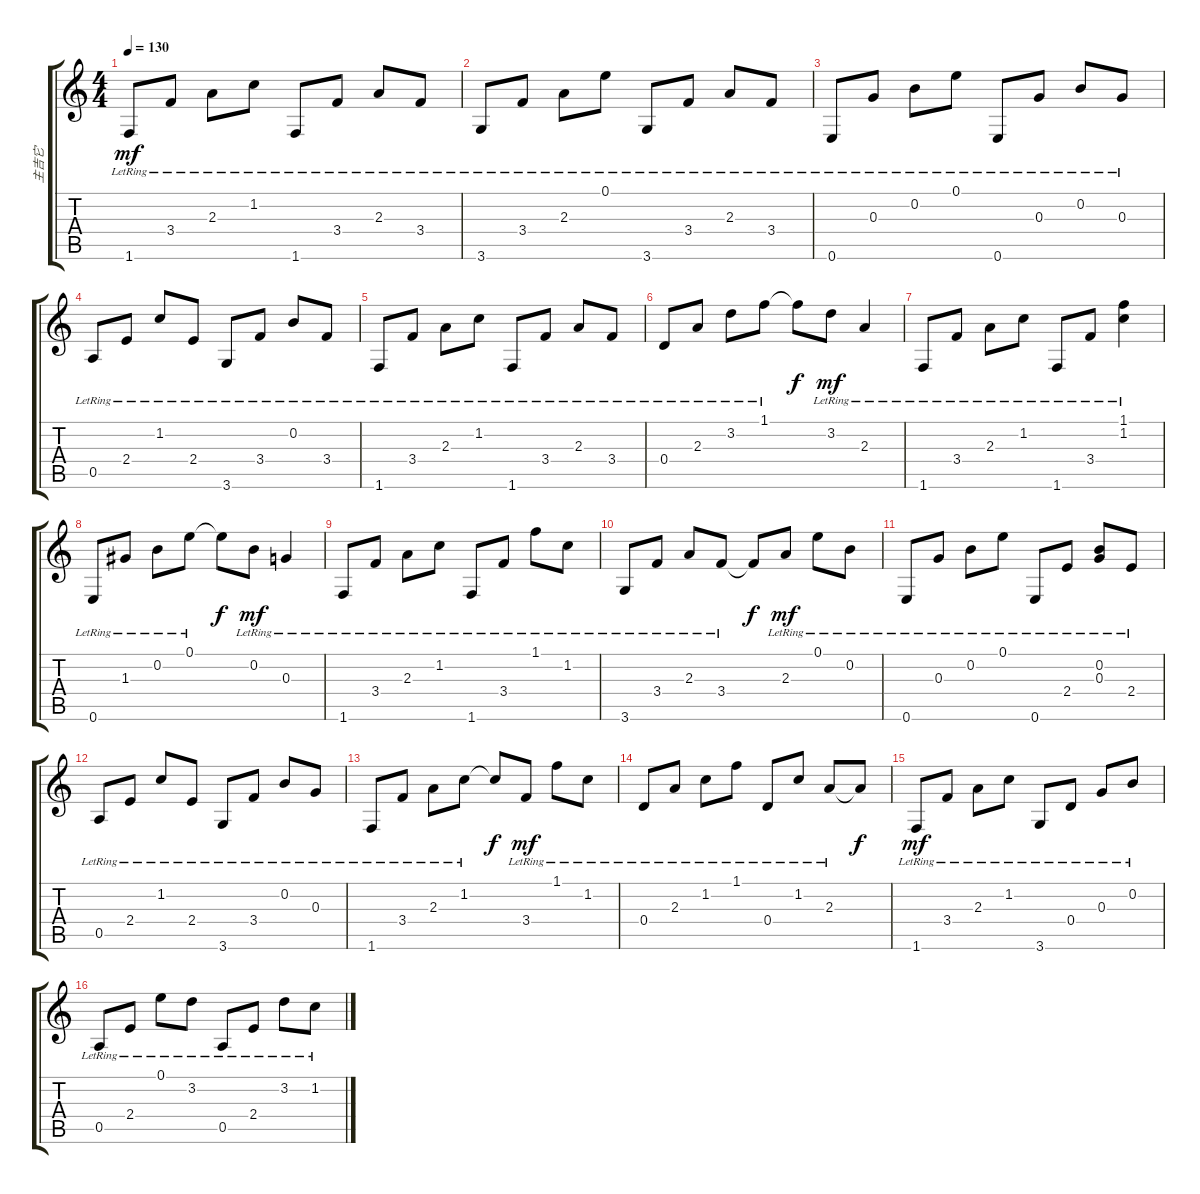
\track ("主吉它" "主吉它") {instrument acousticguitarnylon}
\staff {score tabs}
\tuning (E4 B3 G3 D3 A2 E2) {hide}
\ts (4 4)
\tempo 130
\clef g2
\ks c
1.6{lr}.8{dy mf} 3.4{lr}.8 2.3{lr}.8 1.2{lr}.8 1.6{lr}.8 3.4{lr}.8 2.3{lr}.8 3.4{lr}.8 |
3.6{lr}.8 3.4{lr}.8 2.3{lr}.8 0.1{lr}.8 3.6{lr}.8 3.4{lr}.8 2.3{lr}.8 3.4{lr}.8 |
0.6{lr}.8 0.3{lr}.8 0.2{lr}.8 0.1{lr}.8 0.6{lr}.8 0.3{lr}.8 0.2{lr}.8 0.3{lr}.8 |
0.5{lr}.8 2.4{lr}.8 1.2{lr}.8 2.4{lr}.8 3.6{lr}.8 3.4{lr}.8 0.2{lr}.8 3.4{lr}.8 |
1.6{lr}.8 3.4{lr}.8 2.3{lr}.8 1.2{lr}.8 1.6{lr}.8 3.4{lr}.8 2.3{lr}.8 3.4{lr}.8 |
0.4{lr}.8 2.3{lr}.8 3.2{lr}.8 1.1{lr}.8 1.1{t}.8{dy f} 3.2{lr}.8{dy mf} 2.3{lr}.4 |
1.6{lr}.8 3.4{lr}.8 2.3{lr}.8 1.2{lr}.8 1.6{lr}.8 3.4{lr}.8 (1.1{lr} 1.2{lr}).4 |
0.6{lr}.8 1.3{lr}.8 0.2{lr}.8 0.1{lr}.8 0.1{t}.8{dy f} 0.2{lr}.8{dy mf} 0.3{lr}.4 |
1.6{lr}.8 3.4{lr}.8 2.3{lr}.8 1.2{lr}.8 1.6{lr}.8 3.4{lr}.8 1.1{lr}.8 1.2{lr}.8 |
3.6{lr}.8 3.4{lr}.8 2.3{lr}.8 3.4{lr}.8 3.4{t}.8{dy f} 2.3{lr}.8{dy mf} 0.1{lr}.8 0.2{lr}.8 |
0.6{lr}.8 0.3{lr}.8 0.2{lr}.8 0.1{lr}.8 0.6{lr}.8 2.4{lr}.8 (0.2{lr} 0.3{lr}).8 2.4{lr}.8 |
0.5{lr}.8 2.4{lr}.8 1.2{lr}.8 2.4{lr}.8 3.6{lr}.8 3.4{lr}.8 0.2{lr}.8 0.3{lr}.8 |
1.6{lr}.8 3.4{lr}.8 2.3{lr}.8 1.2{lr}.8 1.2{t}.8{dy f} 3.4{lr}.8{dy mf} 1.1{lr}.8 1.2{lr}.8 |
0.4{lr}.8 2.3{lr}.8 1.2{lr}.8 1.1{lr}.8 0.4{lr}.8 1.2{lr}.8 2.3{lr}.8 2.3{t}.8{dy f} |
1.6{lr}.8{dy mf} 3.4{lr}.8 2.3{lr}.8 1.2{lr}.8 3.6{lr}.8 0.4{lr}.8 0.3{lr}.8 0.2{lr}.8 |
0.5{lr}.8 2.4{lr}.8 0.1{lr}.8 3.2{lr}.8 0.5{lr}.8 2.4{lr}.8 3.2{lr}.8 1.2{lr}.8
